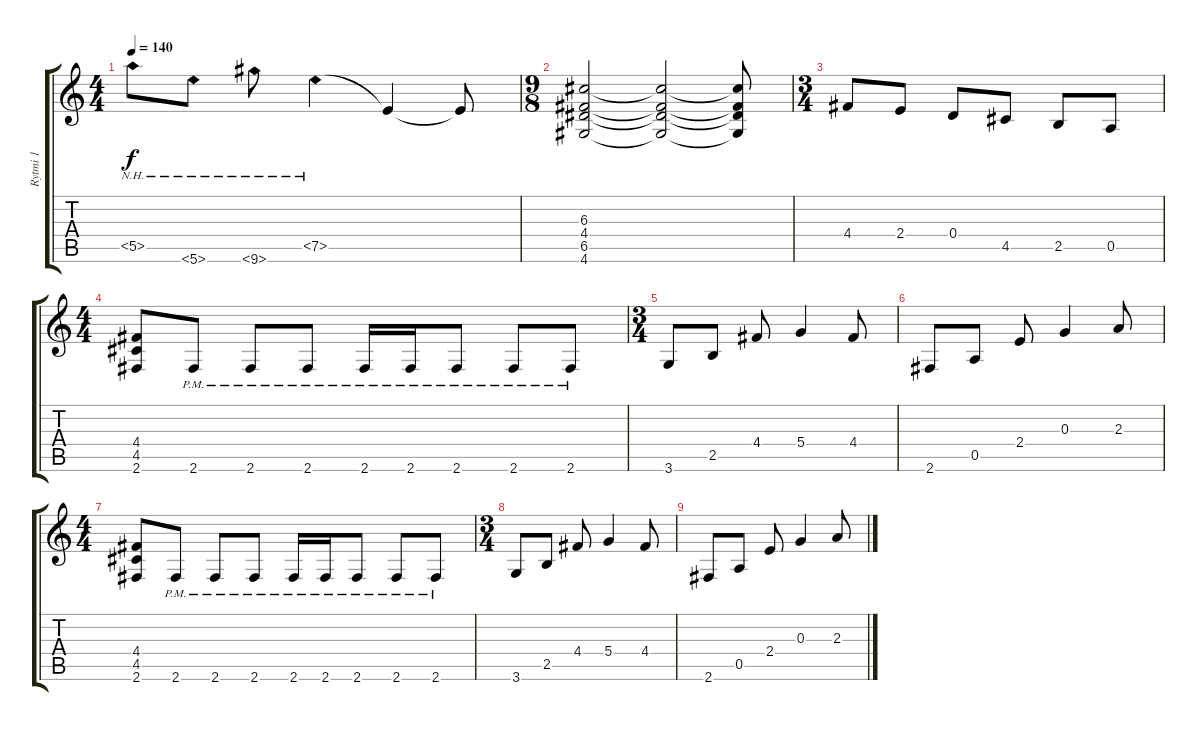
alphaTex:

\track ("Rytmi 1" "Rytmi 1") {instrument distortionguitar}
\staff {score tabs}
\tuning (E4 B3 G3 D3 A2 E2) {hide}
\ts (4 4)
\tempo 140
\clef g2
\ks c
5.5{nh}.8{dy f} 5.6{nh}.8 9.6{nh}.8 7.5{nh}.4 7.5{t}.4 7.5{t}.8 |
\ts (9 8)
(6.3 4.4 6.5 4.6).2 (6.3{t} 4.4{t} 6.5{t} 4.6{t}).2 (6.3{t} 4.4{t} 6.5{t} 4.6{t}).8 |
\ts (3 4)
4.4.8 2.4.8 0.4.8 4.5.8 2.5.8 0.5.8 |
\ts (4 4)
(4.4 4.5 2.6).8 2.6{pm}.8 2.6{pm}.8 2.6{pm}.8 2.6{pm}.16 2.6{pm}.16 2.6{pm}.8 2.6{pm}.8 2.6{pm}.8 |
\ts (3 4)
3.6.8 2.5.8 4.4.8 5.4.4 4.4.8 |
2.6.8 0.5.8 2.4.8 0.3.4 2.3.8 |
\ts (4 4)
(4.4 4.5 2.6).8 2.6{pm}.8 2.6{pm}.8 2.6{pm}.8 2.6{pm}.16 2.6{pm}.16 2.6{pm}.8 2.6{pm}.8 2.6{pm}.8 |
\ts (3 4)
3.6.8 2.5.8 4.4.8 5.4.4 4.4.8 |
2.6.8 0.5.8 2.4.8 0.3.4 2.3.8
